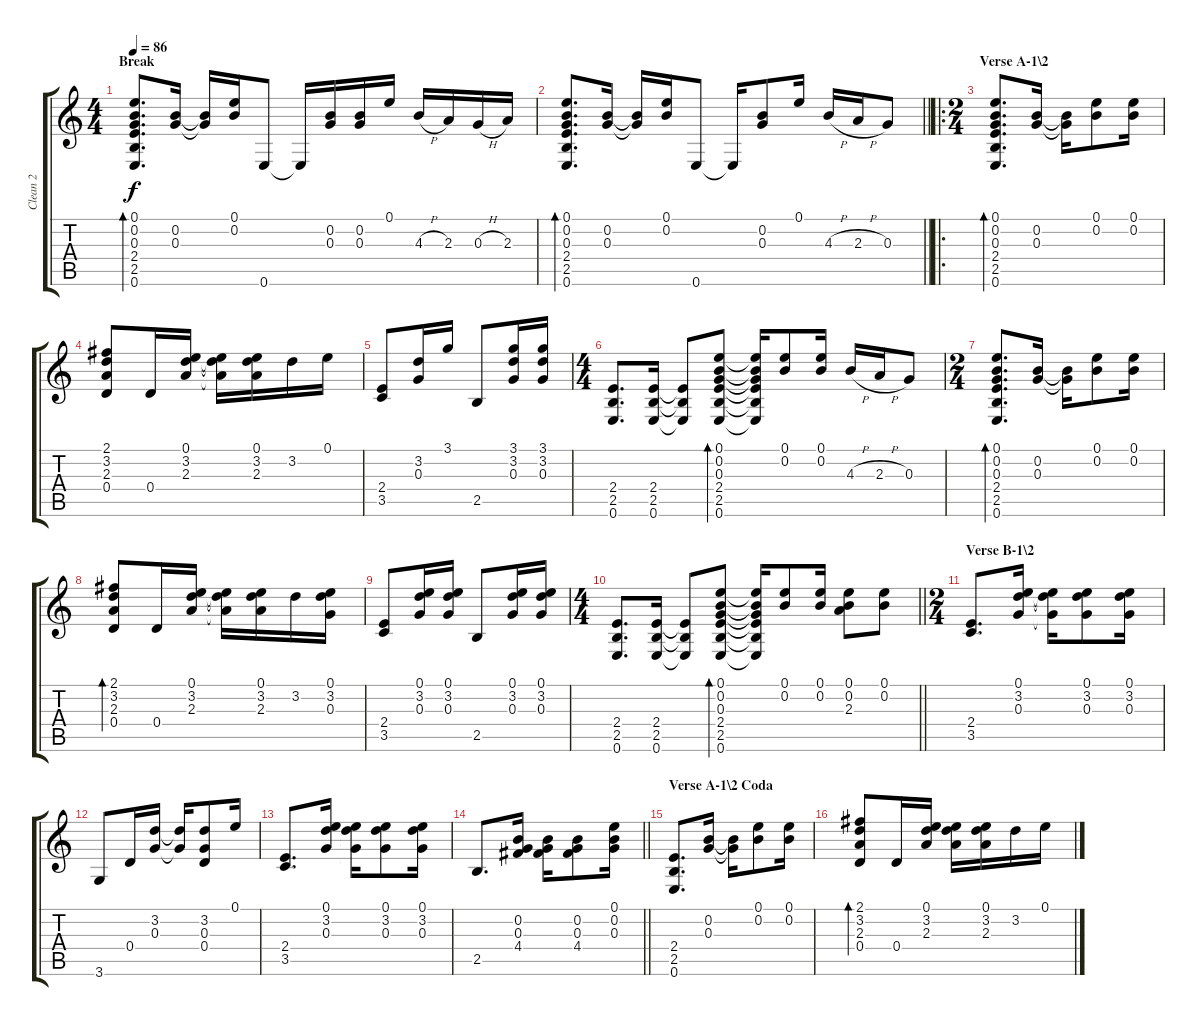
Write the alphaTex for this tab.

\track ("Clean 2" "Clean 2") {instrument electricguitarclean}
\staff {score tabs}
\tuning (E4 B3 G3 D3 A2 E2) {hide}
\ts (4 4)
\section ("" "Break")
\tempo 86
\clef g2
\ks c
(0.1 0.2 0.3 2.4 2.5 0.6).8{d bd 60 dy f} (0.2 0.3).16 (0.2{t} 0.3{t}).16 (0.1 0.2).16 0.6.8 0.6{t}.16 (0.2 0.3).16 (0.2 0.3).16 0.1.16 4.3{h}.16 2.3.16 0.3{h}.16 2.3.16 |
\barLineRight lightlight
(0.1 0.2 0.3 2.4 2.5 0.6).8{d bd 60} (0.2 0.3).16 (0.2{t} 0.3{t}).16 (0.1 0.2).16 0.6.8 0.6{t}.16 (0.2 0.3).8 0.1.16 4.3{h}.16 2.3{h}.16 0.3.8 |
\ro
\ts (2 4)
\section ("" "Verse A-1\\2")
(0.1 0.2 0.3 2.4 2.5 0.6).8{d bd 60} (0.2 0.3).16 (0.2{t} 0.3{t}).16 (0.1 0.2).8 (0.1 0.2).16 |
(2.1 3.2 2.3 0.4).8 0.4.16 (0.1 3.2 2.3).16 (0.1{t} 3.2{t} 2.3{t}).16 (0.1 3.2 2.3).16 3.2.16 0.1.16 |
(2.4 3.5).8 (3.2 0.3).16 3.1.16 2.5.8 (3.1 3.2 0.3).16 (3.1 3.2 0.3).16 |
\ts (4 4)
(2.4 2.5 0.6).8{d} (2.4 2.5 0.6).16 (2.4{t} 2.5{t} 0.6{t}).8 (0.1 0.2 0.3 2.4 2.5 0.6).8{bd 60} (0.1{t} 0.2{t} 0.3{t} 2.4{t} 2.5{t} 0.6{t}).16 (0.1 0.2).8 (0.1 0.2).16 4.3{h}.16 2.3{h}.16 0.3.8 |
\ts (2 4)
(0.1 0.2 0.3 2.4 2.5 0.6).8{d bd 60} (0.2 0.3).16 (0.2{t} 0.3{t}).16 (0.1 0.2).8 (0.1 0.2).16 |
(2.1 3.2 2.3 0.4).8{bd 60} 0.4.16 (0.1 3.2 2.3).16 (0.1{t} 3.2{t} 2.3{t}).16 (0.1 3.2 2.3).16 3.2.16 (0.1 3.2 0.3).16 |
(2.4 3.5).8 (0.1 3.2 0.3).16 (0.1 3.2 0.3).16 2.5.8 (0.1 3.2 0.3).16 (0.1 3.2 0.3).16 |
\ts (4 4)
\barLineRight lightlight
(2.4 2.5 0.6).8{d} (2.4 2.5 0.6).16 (2.4{t} 2.5{t} 0.6{t}).8 (0.1 0.2 0.3 2.4 2.5 0.6).8{bd 60} (0.1{t} 0.2{t} 0.3{t} 2.4{t} 2.5{t} 0.6{t}).16 (0.1 0.2).8 (0.1 0.2).16 (0.1 0.2 2.3).8 (0.1 0.2).8 |
\ts (2 4)
\section ("" "Verse B-1\\2")
(2.4 3.5).8{d} (0.1 3.2 0.3).16 (0.1{t} 3.2{t} 0.3{t}).16 (0.1 3.2 0.3).8 (0.1 3.2 0.3).16 |
3.6.8 0.4.16 (3.2 0.3).16 (3.2{t} 0.3{t}).16 (3.2 0.3 0.4).8 0.1.16 |
(2.4 3.5).8{d} (0.1 3.2 0.3).16 (0.1{t} 3.2{t} 0.3{t}).16 (0.1 3.2 0.3).8 (0.1 3.2 0.3).16 |
\barLineRight lightlight
2.5.8{d} (0.2 0.3 4.4).16 (0.2{t} 0.3{t} 4.4{t}).16 (0.2 0.3 4.4).8 (0.1 0.2 0.3).16 |
\section ("" "Verse A-1\\2 Coda")
(2.4 2.5 0.6).8{d} (0.2 0.3).16 (0.2{t} 0.3{t}).16 (0.1 0.2).8 (0.1 0.2).16 |
(2.1 3.2 2.3 0.4).8{bd 60} 0.4.16 (0.1 3.2 2.3).16 (0.1{t} 3.2{t} 2.3{t}).16 (0.1 3.2 2.3).16 3.2.16 0.1.16
